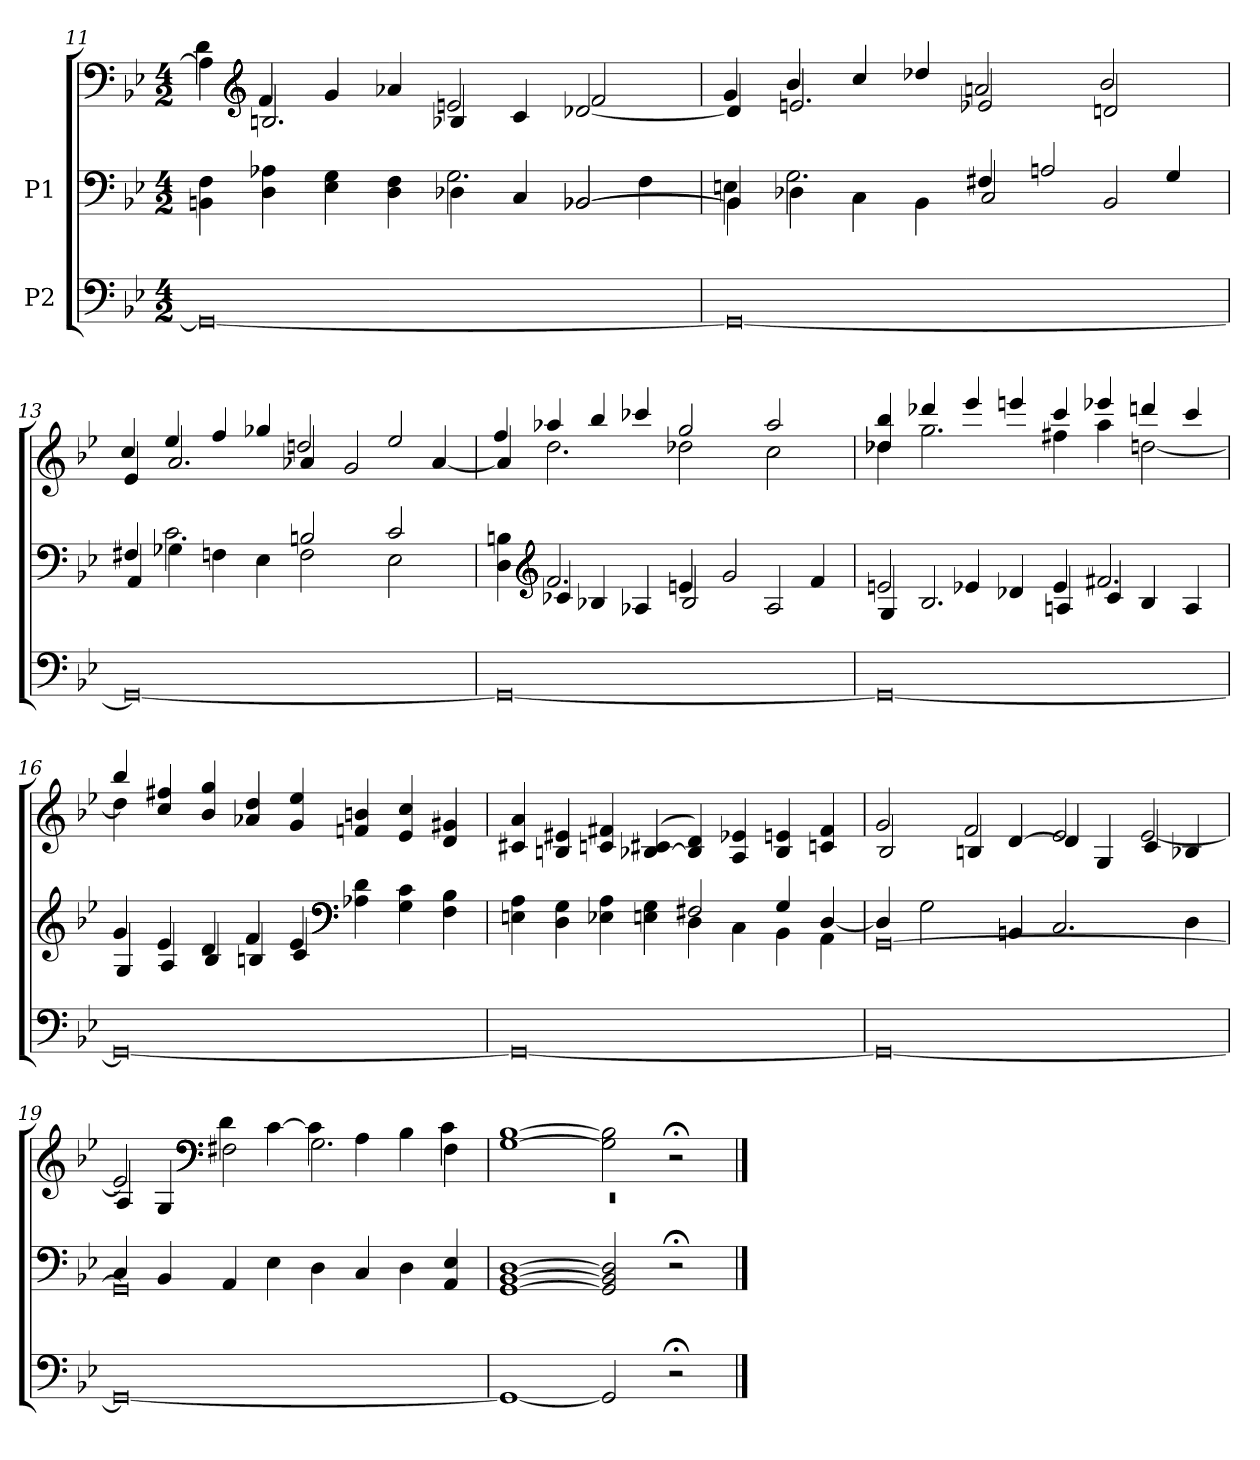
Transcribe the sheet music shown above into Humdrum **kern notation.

**kern	**kern	**kern
*part2	*part1	*part1
*staff3	*staff2	*staff1
*I"P2	*I"P1	*
*clefF4	*clefF4	*clefF4
*k[b-e-]	*k[b-e-]	*k[b-e-]
*B-:	*B-:	*B-:
*M4/2	*M4/2	*M4/2
=11	=11	=11
*	*^	*^
*	*	*^	*	*^
0GG_	4BBn\ 4F\	1ryy	1.ryy	4ryy	4A-\]	4d\
*	*	*	*	*clefG2	*	*
.	4D\ 4A-X\	.	.	1..ryy	2.Bn/	4f/
.	4E-\ 4G\	.	.	.	.	4g/
.	4D\ 4F\	.	.	.	.	4a-X/
.	4D-X\	2.G\	.	.	4B-X/	2en/
.	4C/	.	.	.	4c/	.
.	[<2BB-X/	.	[<2BB-X/	.	[<2d-X/	2f/
.	.	4F\	.	.	.	.
!!LO:LB:g=z	!!	!!
=12	=12	=12	=12	=12	=12	=12
0GG_	4BB-\]	4En\	4BB-/]	0ryy	4d-/]	4g/
.	4D-X\	2.G\	1..ryy	.	2.en/	4b-/
.	4C\	.	.	.	.	4cc/
.	4BB-\	.	.	.	.	4dd-X/
.	4F#X/	2C/	.	.	2e-X/	2ani/
.	2Ani/	.	.	.	.	.
.	.	2BB-/	.	.	2dni/	2b-/
.	4G/	.	.	.	.	.
=13	=13	=13	=13	=13	=13	=13
0GG_	4F#X/	4AA/	0ryy	0ryy	4e-/	4cc/
.	4G-X\	2.c\	.	.	2.a/	4ee-/
.	4Fn\	.	.	.	.	4ff/
.	4E-\	.	.	.	.	4gg-X/
.	2Bn/	2F\	.	.	4a-X/	2ddni/
.	.	.	.	.	2g/	.
.	2c/	2E-\	.	.	.	2ee-/
.	.	.	.	.	[<4a-/	.
=14	=14	=14	=14	=14	=14	=14
0GG_	4D\ 4Bn\	4ryy	4ryy	0ryy	4a-/]	4ff/
*	*clefG2	*	*	*	*	*
.	2.f/	4c-X/	1..ryy	.	2.dd\	4aa-X/
.	.	4B-X/	.	.	.	4bb-i/
.	.	4A-X/	.	.	.	4ccc-X/
.	4en/	2B-/	.	.	2dd-X\	2gg/
.	2g/	.	.	.	.	.
.	.	2A-/	.	.	2cc\	2aa-/
.	4f/	.	.	.	.	.
!!LO:LB:g=z	!!	!!
=15	=15	=15	=15	=15	=15	=15
0GG_	2en/	4G/	0ryy	0ryy	4dd-X\	4dd-X/ 4bb-/
.	.	2.B-/	.	.	2.gg\	4ddd-X/
.	4e-X/	.	.	.	.	4eee-/
.	4d-X/	.	.	.	.	4eeen/
.	4e-/	4Ani/	.	.	4ff#X\	4ccc/
.	2.f#X/	4c/	.	.	4aa\	4eee-X/
.	.	4B-/	.	.	[<2ddn\	4dddn/
.	.	4A/	.	.	.	4ccc/
=16	=16	=16	=16	=16	=16	=16
0GG_	4g/	4G/	1ryy	0ryy	4dd\]	4bb-/
.	4e-/	4A/	.	.	1..ryy	4cc/ 4ff#X/
.	4d/	4B-/	.	.	.	4b-/ 4gg/
.	4f/	4Bn/	.	.	.	4a-X/ 4dd/
.	4e-/	4c/	4ryy	.	.	4g/ 4ee-/
*	*clefF4	*	*	*	*	*
.	2.ryy	4A-X\ 4d\	2.ryy	.	.	4fni/ 4bn/
.	.	4G\ 4c\	.	.	.	4e-/ 4cc/
.	.	4F\ 4B\	.	.	.	4d/ 4g#X/
=17	=17	=17	=17	=17	=17	=17
0GG_	4En\ 4A\	1ryy	0ryy	0ryy	0ryy	4c#X/ 4a/
.	4D\ 4G\	.	.	.	.	4Bn/ 4e#X/
.	4E-X\ 4A\	.	.	.	.	4cn/ 4f#X/
.	4En\ 4G\	.	.	.	.	(>[<4B-X/ 4c#X/
.	4D\	2F#X/	.	.	.	4B-/] 4d/)
.	4C\	.	.	.	.	4A/ 4e-X/
.	4BB-\	4G/	.	.	.	4B-/ 4en/
.	4AA\	[>4D/	.	.	.	4cn/ 4f#/
!!LO:LB:g=z	!!	!!
=18	=18	=18	=18	=18	=18	=18
0GG_	4ryy	4D/]	[<0GG	0ryy	2g/	2B-/
.	2G\	1..ryy	.	.	.	.
.	.	.	.	.	2f/	4Bn/
.	4BBn/	.	.	.	.	[<4d/
.	2.C/	.	.	.	2e-/	4d/]
.	.	.	.	.	.	4G/
.	.	.	.	.	[>2e-/	4c/
.	4D\	.	.	.	.	4B-X/
=19	=19	=19	=19	=19	=19	=19
0GG_	4C/	0ryy	0GG]	2ryy	2e-/]	4A/
.	4BB-i/	.	.	.	.	4G/
*	*	*	*	*clefF4	*	*
.	4AA/	.	.	1.ryy	2F#X\	4d\
.	4E-\	.	.	.	.	[>4c\
.	4D\	.	.	.	2.G\	4c\]
.	4C/	.	.	.	.	4A\
.	4D\	.	.	.	.	4B-\
.	4AA/ 4E-/	.	.	.	4F#\	4c\
=20	=20	=20	=20	=20	=20	=20
!	!	!	!	!	!LO:N:vis=1	!
1GG_	[<1GG [>1BB- [>1D	0ryy	0ryy	0ryy	0rEE	[<1G [>1B-
2GG/]	2GG/] 2BB-/] 2D/]	.	.	.	.	2G\] 2B-\]
2r;<	2r;<	.	.	.	.	2r;<
*	*v	*v	*v	*	*	*
*	*	*v	*v	*v
==	==	==
*-	*-	*-
